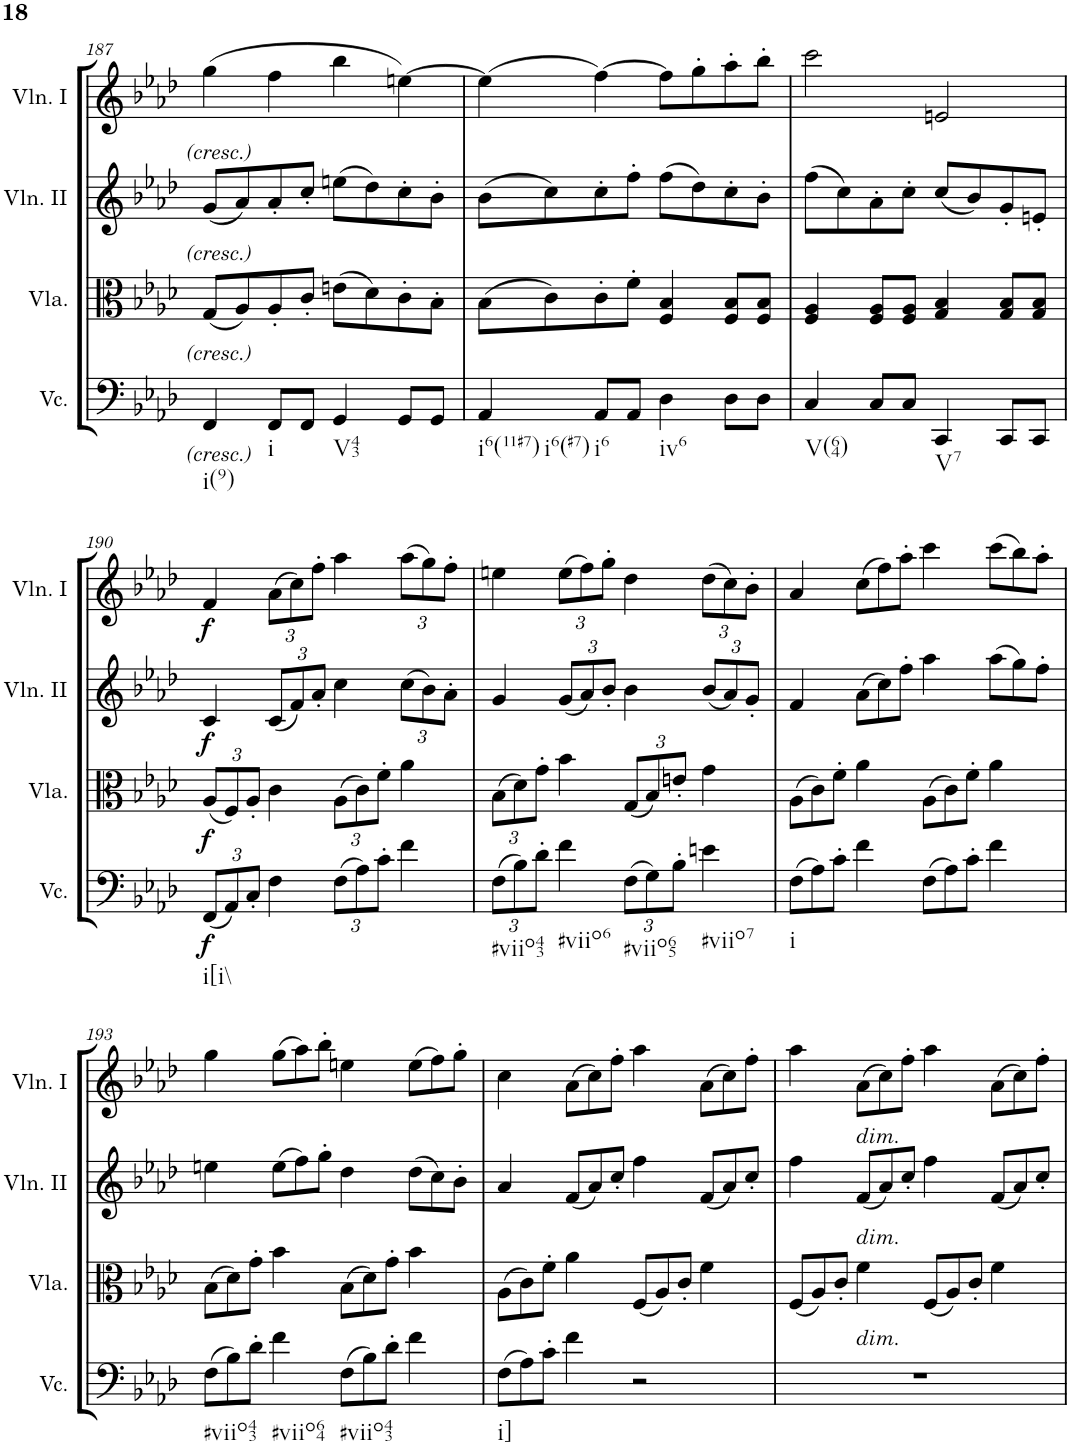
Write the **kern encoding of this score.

**kern	**dynam	**kern	**dynam	**kern	**dynam	**kern	**dynam
*part4	*part4	*part3	*part3	*part2	*part2	*part1	*part1
*staff4	*staff4	*staff3	*staff3	*staff2	*staff2	*staff1	*staff1
*I"Violoncello	*	*I"Viola	*	*I"Violino II	*	*I"Violino I	*
*I'Vc.	*	*I'Vla.	*	*I'Vln. II	*	*I'Vln. I	*
!!LO:PB:g=z
*clefF4	*	*clefC3	*	*clefG2	*	*clefG2	*
*k[b-e-a-d-]	*	*k[b-e-a-d-]	*	*k[b-e-a-d-]	*	*k[b-e-a-d-]	*
*M2/2	*	*M2/2	*	*M2/2	*	*M2/2	*
*met(c|)	*	*met(c|)	*	*met(c|)	*	*met(c|)	*
=187	=187	=187	=187	=187	=187	=187	=187
!LO:TX:b:t=i(9)	!	!	!	!	!	!	!
4FF/	.	(8G/L	.	(8g/L	.	(4gg\	.
.	.	8A-/)	.	8a-/)	.	.	.
!LO:TX:b:t=i	!	!	!	!	!	!	!
8FF/L	.	8A-'/	.	8a-'/	.	4ff\	.
8FF/J	.	8c'/J	.	8cc'/J	.	.	.
!LO:TX:b:t=V43	!	!	!	!	!	!	!
4GG/	.	(8en\L	.	(8een\L	.	4bb-\	.
.	.	8d-\)	.	8dd-\)	.	.	.
8GG/L	.	8c'\	.	8cc'\	.	[4een\)	.
8GG/J	.	8B-'\J	.	8b-'\J	.	.	.
=188	=188	=188	=188	=188	=188	=188	=188
!LO:TX:b:t=i6(11#7)	!	!	!	!	!	!	!
!LO:TX:b:t=i6(#7)	!	!	!	!	!	!	!
4AA-/	.	(8B-\L	.	(8b-\L	.	(4ee\]	.
.	.	8c\)	.	8cc\)	.	.	.
!LO:TX:b:t=i6	!	!	!	!	!	!	!
8AA-/L	.	8c'\	.	8cc'\	.	[4ff\)	.
8AA-/J	.	8f'\J	.	8ff'\J	.	.	.
!LO:TX:b:t=iv6	!	!	!	!	!	!	!
4D-\	.	4F/ 4B-/	.	(8ff\L	.	8ff\L]	.
.	.	.	.	8dd-\)	.	8gg'\	.
8D-\L	.	8F/ 8B-/L	.	8cc'\	.	8aa-'\	.
8D-\J	.	8F/ 8B-/J	.	8b-'\J	.	8bb-'\J	.
=189	=189	=189	=189	=189	=189	=189	=189
!LO:TX:b:t=V(64)	!	!	!	!	!	!	!
4C/	.	4F/ 4A-/	.	(8ff\L	.	2ccc\	.
.	.	.	.	8cc\)	.	.	.
8C/L	.	8F/ 8A-/L	.	8a-'\	.	.	.
8C/J	.	8F/ 8A-/J	.	8cc'\J	.	.	.
!LO:TX:b:t=V7	!	!	!	!	!	!	!
4CC/	.	4G/ 4B-/	.	(8cc/L	.	2en/	.
.	.	.	.	8b-/)	.	.	.
8CC/L	.	8G/ 8B-/L	.	8g'/	.	.	.
8CC/J	.	8G/ 8B-/J	.	8en'/J	.	.	.
!!LO:LB:g=z
=190	=190	=190	=190	=190	=190	=190	=190
*Xbrackettup	*	*Xbrackettup	*	*	*	*	*
!LO:TX:b:t=i[i\\	!	!	!	!	!	!	!
!	!LO:DY:b	!	!LO:DY:b	!	!LO:DY:b	!	!LO:DY:b
(12FF/L	f	(12A-/L	f	4c/	f	4f/	f
12AA-/)	.	12F/)	.	.	.	.	.
12C'/J	.	12A-'/J	.	.	.	.	.
*	*	*	*	*Xbrackettup	*	*Xbrackettup	*
4F\	.	4c\	.	(12c/L	.	(12a-\L	.
.	.	.	.	12f/)	.	12cc\)	.
.	.	.	.	12a-'/J	.	12ff'\J	.
(12F\L	.	(12A-\L	.	4cc\	.	4aa-\	.
12A-\)	.	12c\)	.	.	.	.	.
12c'\J	.	12f'\J	.	.	.	.	.
4f\	.	4a-\	.	(12cc\L	.	(12aa-\L	.
.	.	.	.	12b-\)	.	12gg\)	.
.	.	.	.	12a-'\J	.	12ff'\J	.
=191	=191	=191	=191	=191	=191	=191	=191
!LO:TX:b:t=#viio43	!	!	!	!	!	!	!
(12F\L	.	(12B-\L	.	4g/	.	4een\	.
12B-\)	.	12d-\)	.	.	.	.	.
12d-'\J	.	12g'\J	.	.	.	.	.
!LO:TX:b:t=#viio6	!	!	!	!	!	!	!
4f\	.	4b-\	.	(12g/L	.	(12ee\L	.
.	.	.	.	12a-/)	.	12ff\)	.
.	.	.	.	12b-'/J	.	12gg'\J	.
!LO:TX:b:t=#viio65	!	!	!	!	!	!	!
(12F\L	.	(12G/L	.	4b-\	.	4dd-\	.
12G\)	.	12B-/)	.	.	.	.	.
12B-'\J	.	12en'/J	.	.	.	.	.
!LO:TX:b:t=#viio7	!	!	!	!	!	!	!
4en\	.	4g\	.	(12b-/L	.	(12dd-\L	.
.	.	.	.	12a-/)	.	12cc\)	.
.	.	.	.	12g'/J	.	12b-'\J	.
=192	=192	=192	=192	=192	=192	=192	=192
*Xtuplet	*	*Xtuplet	*	*	*	*	*
!LO:TX:b:t=i	!	!	!	!	!	!	!
(12F\L	.	(12A-\L	.	4f/	.	4a-/	.
12A-\)	.	12c\)	.	.	.	.	.
12c'\J	.	12f'\J	.	.	.	.	.
*	*	*	*	*Xtuplet	*	*Xtuplet	*
4f\	.	4a-\	.	(12a-\L	.	(12cc\L	.
.	.	.	.	12cc\)	.	12ff\)	.
.	.	.	.	12ff'\J	.	12aa-'\J	.
(12F\L	.	(12A-\L	.	4aa-\	.	4ccc\	.
12A-\)	.	12c\)	.	.	.	.	.
12c'\J	.	12f'\J	.	.	.	.	.
4f\	.	4a-\	.	(12aa-\L	.	(12ccc\L	.
.	.	.	.	12gg\)	.	12bb-\)	.
.	.	.	.	12ff'\J	.	12aa-'\J	.
!!LO:LB:g=z
=193	=193	=193	=193	=193	=193	=193	=193
!LO:TX:b:t=#viio43	!	!	!	!	!	!	!
(12F\L	.	(12B-\L	.	4een\	.	4gg\	.
12B-\)	.	12d-\)	.	.	.	.	.
12d-'\J	.	12g'\J	.	.	.	.	.
!LO:TX:b:t=#viio64	!	!	!	!	!	!	!
4f\	.	4b-\	.	(12ee\L	.	(12gg\L	.
.	.	.	.	12ff\)	.	12aa-\)	.
.	.	.	.	12gg'\J	.	12bb-'\J	.
!LO:TX:b:t=#viio43	!	!	!	!	!	!	!
(12F\L	.	(12B-\L	.	4dd-\	.	4een\	.
12B-\)	.	12d-\)	.	.	.	.	.
12d-'\J	.	12g'\J	.	.	.	.	.
4f\	.	4b-\	.	(12dd-\L	.	(12ee\L	.
.	.	.	.	12cc\)	.	12ff\)	.
.	.	.	.	12b-'\J	.	12gg'\J	.
=194	=194	=194	=194	=194	=194	=194	=194
!LO:TX:b:t=i]	!	!	!	!	!	!	!
(12F\L	.	(12A-\L	.	4a-/	.	4cc\	.
12A-\)	.	12c\)	.	.	.	.	.
12c'\J	.	12f'\J	.	.	.	.	.
4f\	.	4a-\	.	(12f/L	.	(12a-\L	.
.	.	.	.	12a-/)	.	12cc\)	.
.	.	.	.	12cc'/J	.	12ff'\J	.
2r	.	(12F/L	.	4ff\	.	4aa-\	.
.	.	12A-/)	.	.	.	.	.
.	.	12c'/J	.	.	.	.	.
.	.	4f\	.	(12f/L	.	(12a-\L	.
.	.	.	.	12a-/)	.	12cc\)	.
.	.	.	.	12cc'/J	.	12ff'\J	.
=195	=195	=195	=195	=195	=195	=195	=195
1r	.	(12F/L	.	4ff\	.	4aa-\	.
.	.	12A-/)	.	.	.	.	.
.	.	12c'/J	.	.	.	.	.
!	!	!	!	!	!	!LO:TX:b:i:t=dim.	!
!	!	!	!	!LO:TX:b:i:t=dim.	!	!	!
!	!	!LO:TX:b:i:t=dim.	!	!	!	!	!
.	.	4f\	.	(12f/L	.	(12a-\L	.
.	.	.	.	12a-/)	.	12cc\)	.
.	.	.	.	12cc'/J	.	12ff'\J	.
.	.	(12F/L	.	4ff\	.	4aa-\	.
.	.	12A-/)	.	.	.	.	.
.	.	12c'/J	.	.	.	.	.
.	.	4f\	.	(12f/L	.	(12a-\L	.
.	.	.	.	12a-/)	.	12cc\)	.
.	.	.	.	12cc'/J	.	12ff'\J	.
=	=	=	=	=	=	=	=
*-	*-	*-	*-	*-	*-	*-	*-
